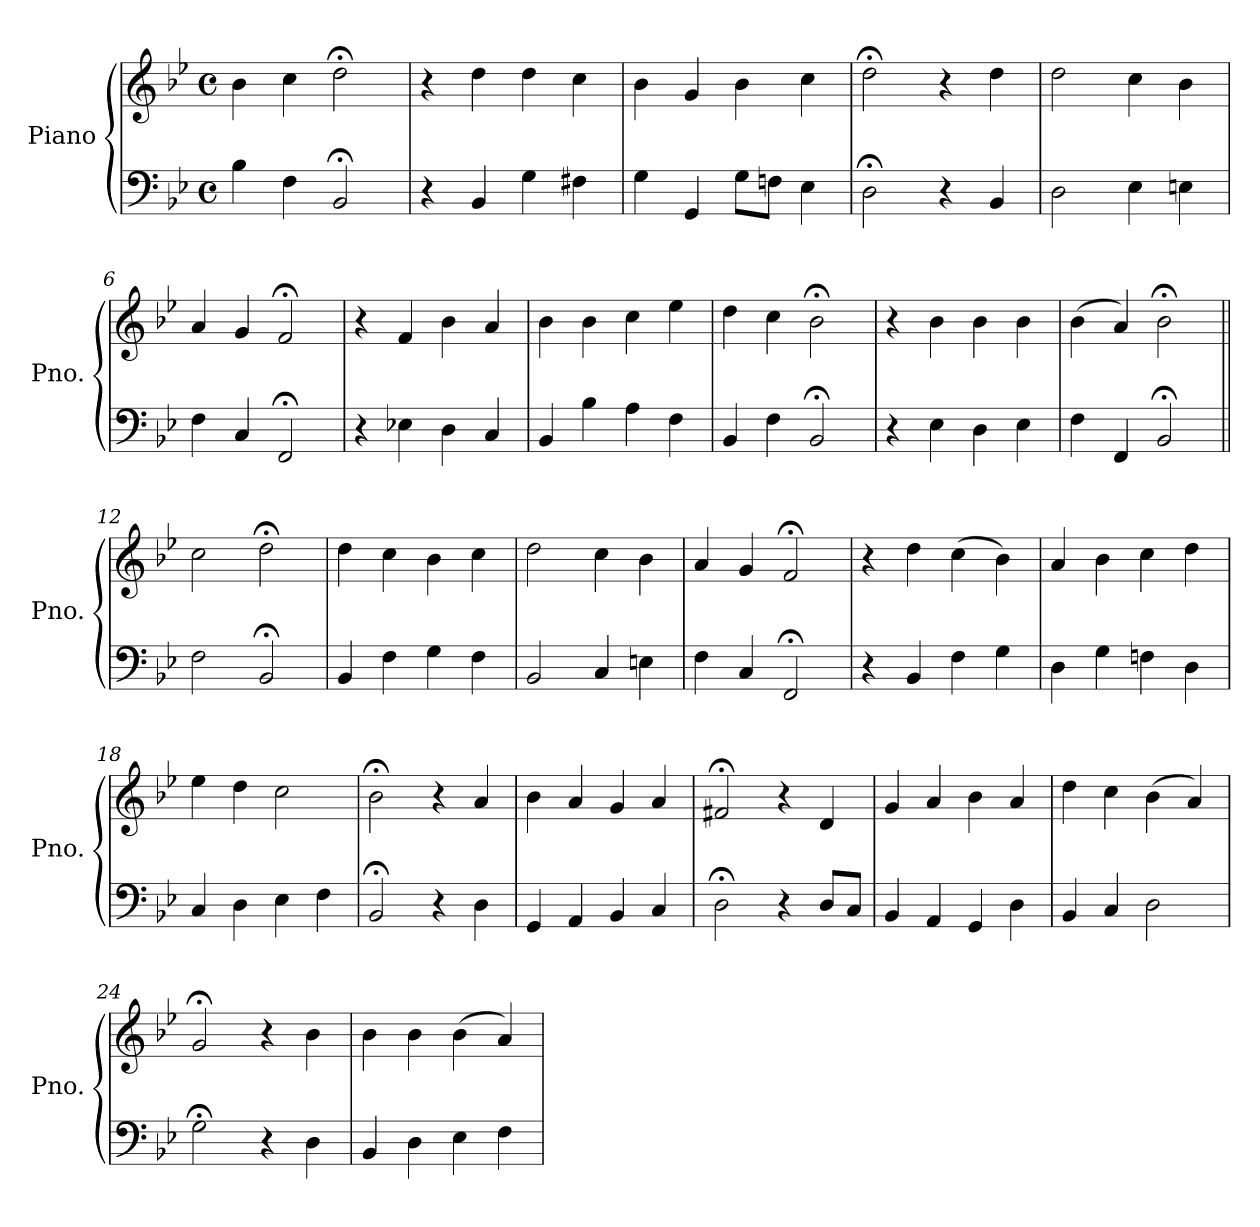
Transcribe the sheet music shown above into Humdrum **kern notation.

**kern	**kern
*part1	*part1
*staff2	*staff1
*I"Piano	*
*I'Pno.	*
*clefF4	*clefG2
*k[b-e-]	*k[b-e-]
*M4/4	*M4/4
*met(c)	*met(c)
=1	=1
4B-\	4b-\
4F\	4cc\
2BB-;</	2dd;<\
=2	=2
4r	4r
4BB-/	4dd\
4G\	4dd\
4F#X\	4cc\
=3	=3
4G\	4b-\
4GG/	4g/
8G\L	4b-\
8Fn\J	.
4E-\	4cc\
=4	=4
2D;<\	2dd;<\
4r	4r
4BB-/	4dd\
=5	=5
2D\	2dd\
4E-\	4cc\
4En\	4b-\
=6	=6
4F\	4a/
4C/	4g/
2FF;</	2f;</
=7	=7
4r	4r
4E-X\	4f/
4D\	4b-\
4C/	4a/
!!LO:LB:g=z
=8	=8
4BB-/	4b-\
4B-\	4b-\
4A\	4cc\
4F\	4ee-\
=9	=9
4BB-/	4dd\
4F\	4cc\
2BB-;</	2b-;<\
=10	=10
4r	4r
4E-\	4b-\
4D\	4b-\
4E-\	4b-\
=11	=11
4F\	(4b-\
4FF/	4a/)
2BB-;</	2b-;<\
=12||	=12||
2F\	2cc\
2BB-;</	2dd;<\
=13	=13
4BB-/	4dd\
4F\	4cc\
4G\	4b-\
4F\	4cc\
=14	=14
2BB-/	2dd\
4C/	4cc\
4En\	4b-\
=15	=15
4F\	4a/
4C/	4g/
2FF;</	2f;</
=16	=16
4r	4r
4BB-/	4dd\
4F\	(4cc\
4G\	4b-\)
!!LO:LB:g=z
=17	=17
4D\	4a/
4G\	4b-\
4Fn\	4cc\
4D\	4dd\
=18	=18
4C/	4ee-\
4D\	4dd\
4E-\	2cc\
4F\	.
=19	=19
2BB-;</	2b-;<\
4r	4r
4D\	4a/
=20	=20
4GG/	4b-\
4AA/	4a/
4BB-/	4g/
4C/	4a/
=21	=21
2D;<\	2f#X;</
4r	4r
8D/L	4d/
8C/J	.
=22	=22
4BB-/	4g/
4AA/	4a/
4GG/	4b-\
4D\	4a/
=23	=23
4BB-/	4dd\
4C/	4cc\
2D\	(4b-\
.	4a/)
=24	=24
2G;<\	2g;</
4r	4r
4D\	4b-\
!!LO:LB:g=z
=25	=25
4BB-/	4b-\
4D\	4b-\
4E-\	(4b-\
4F\	4a/)
=	=
*-	*-
